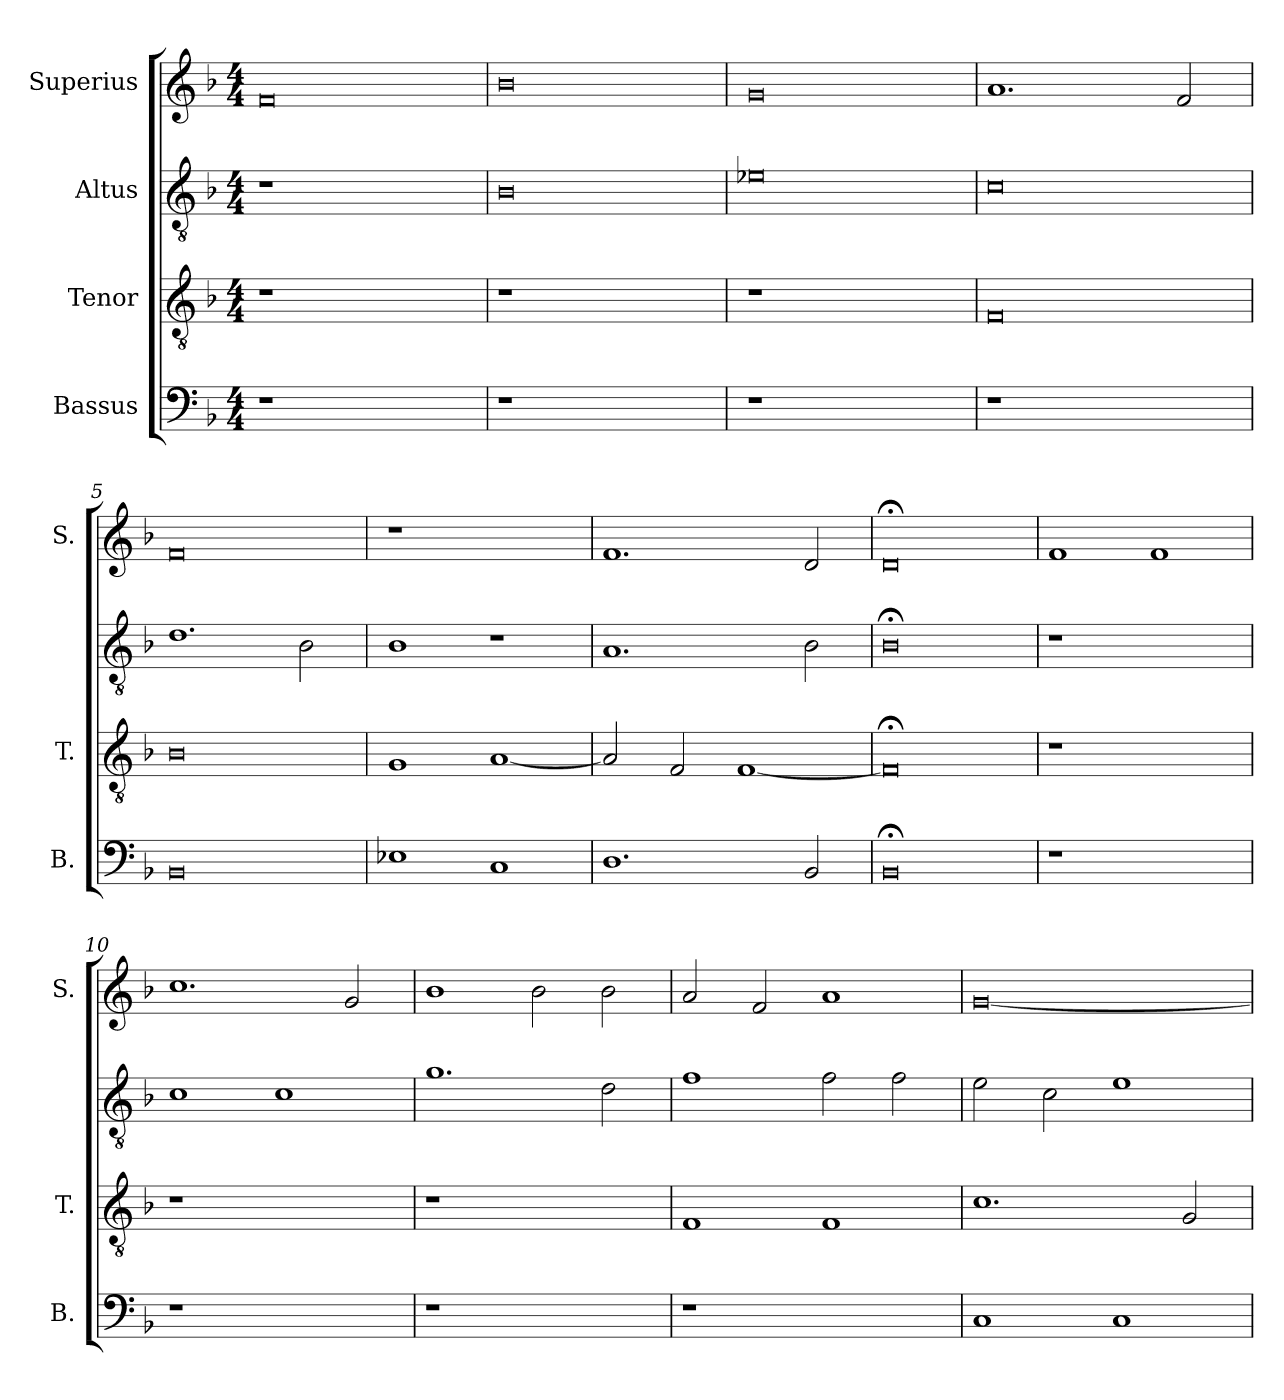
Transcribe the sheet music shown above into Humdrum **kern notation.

**kern	**kern	**kern	**kern
*part4	*part3	*part2	*part1
*staff4	*staff3	*staff2	*staff1
*I"Bassus	*I"Tenor	*I"Altus	*I"Superius
*I'B.	*I'T.	*	*I'S.
!!LO:PB:g=z
*clefF4	*clefGv2	*clefGv2	*clefG2
*	*ITrd7c12	*ITrd7c12	*
*k[b-]	*k[b-]	*k[b-]	*k[b-]
*F:	*F:	*F:	*F:
*M4/4	*M4/4	*M4/4	*M4/4
=1	=1	=1	=1
!LO:N:vis=1	!LO:N:vis=1	!LO:N:vis=1	!
1r	1r	1r	0fi
1ryy	1ryy	1ryy	.
=2	=2	=2	=2
!LO:N:vis=1	!LO:N:vis=1	!	!
1r	1r	0BB-i	0b-i
1ryy	1ryy	.	.
=3	=3	=3	=3
!LO:N:vis=1	!LO:N:vis=1	!	!
1r	1r	0E-Xi	0gi
1ryy	1ryy	.	.
=4	=4	=4	=4
!LO:N:vis=1	!	!	!
1r	0FFi	0Ci	1.ai
1ryy	.	.	.
.	.	.	2fi/
=5	=5	=5	=5
0BB-i	0BB-i	1.Di	0fi
.	.	2BB-i\	.
=6	=6	=6	=6
!	!	!	!LO:N:vis=1
1E-Xi	1GGi	1BB-i	1r
1Ci	[<1AAi	1r	1ryy
=7	=7	=7	=7
1.Di	2AAi/]	1.AAi	1.fi
.	2FFi/	.	.
.	[<1FFi	.	.
2BB-i/	.	2BB-i\	2di/
=8	=8	=8	=8
0BB-;i	0FF;i]	0BB-;i	0d;i
!!LO:LB:g=z
=9	=9	=9	=9
!LO:N:vis=1	!LO:N:vis=1	!LO:N:vis=1	!
1r	1r	1r	1fi
1ryy	1ryy	1ryy	1fi
=10	=10	=10	=10
!LO:N:vis=1	!LO:N:vis=1	!	!
1r	1r	1Ci	1.cci
1ryy	1ryy	1Ci	.
.	.	.	2gi/
=11	=11	=11	=11
!LO:N:vis=1	!LO:N:vis=1	!	!
1r	1r	1.Gi	1b-i
1ryy	1ryy	.	2b-i\
.	.	2Di\	2b-i\
=12	=12	=12	=12
!LO:N:vis=1	!	!	!
1r	1FFi	1Fi	2ai/
.	.	.	2fi/
1ryy	1FFi	2Fi\	1ai
.	.	2Fi\	.
=13	=13	=13	=13
1Ci	1.Ci	2Ei\	[<0gi
.	.	2Ci\	.
1Ci	.	1Ei	.
.	2GGi/	.	.
=	=	=	=
*-	*-	*-	*-
